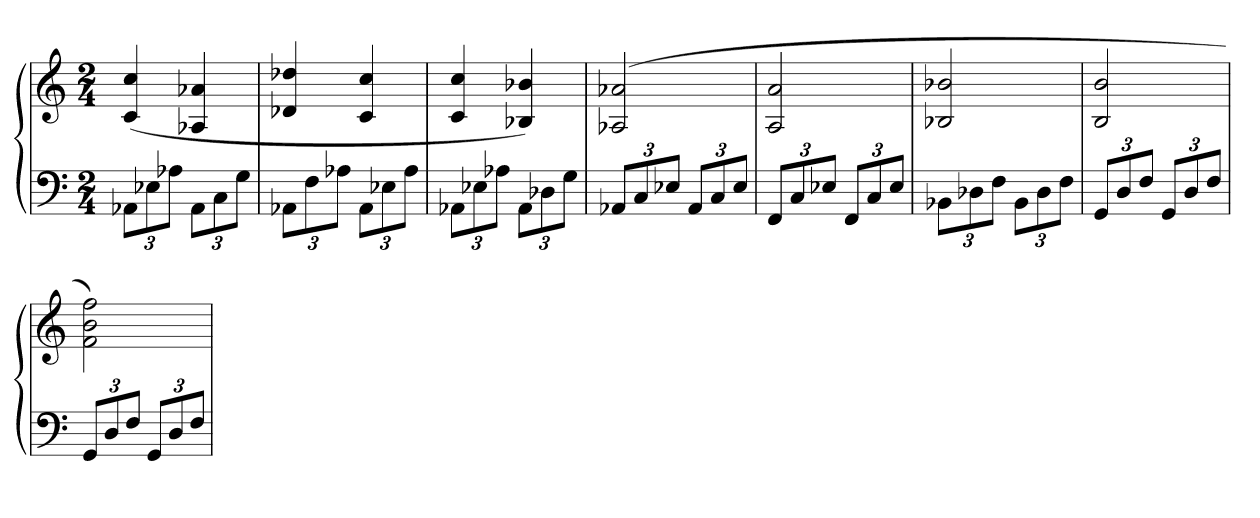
**kern	**kern
*part1	*part1
*staff2	*staff1
*clefF4	*clefG2
*k[]	*k[]
*C:	*C:
*M2/4	*M2/4
=	=
12AA-XL	(4c 4cc
12E-X	.
12A-XJ	.
12AA-L	4A-X 4a-X
12C	.
12GJ	.
=	=
12AA-XL	4d-X 4dd-X
12F	.
12A-XJ	.
12AA-L	4c 4cc
12E-X	.
12A-J	.
=	=
12AA-XL	4c 4cc
12E-X	.
12A-XJ	.
12AA-L	4B-X 4b-X)
12D-X	.
12GJ	.
=	=
12AA-XL	(2A-X 2a-X
12C	.
12E-XJ	.
12AA-L	.
12C	.
12E-J	.
=	=
12FFL	2A 2a
12C	.
12E-XJ	.
12FFL	.
12C	.
12E-J	.
=	=
12BB-XL	2B-X 2b-X
12D-X	.
12FJ	.
12BB-L	.
12D-	.
12FJ	.
=	=
12GGL	2B 2b
12D	.
12FJ	.
12GGL	.
12D	.
12FJ	.
=	=
12GGL	2f 2b 2ff)
12D	.
12FJ	.
12GGL	.
12D	.
12FJ	.
=	=
*-	*-
